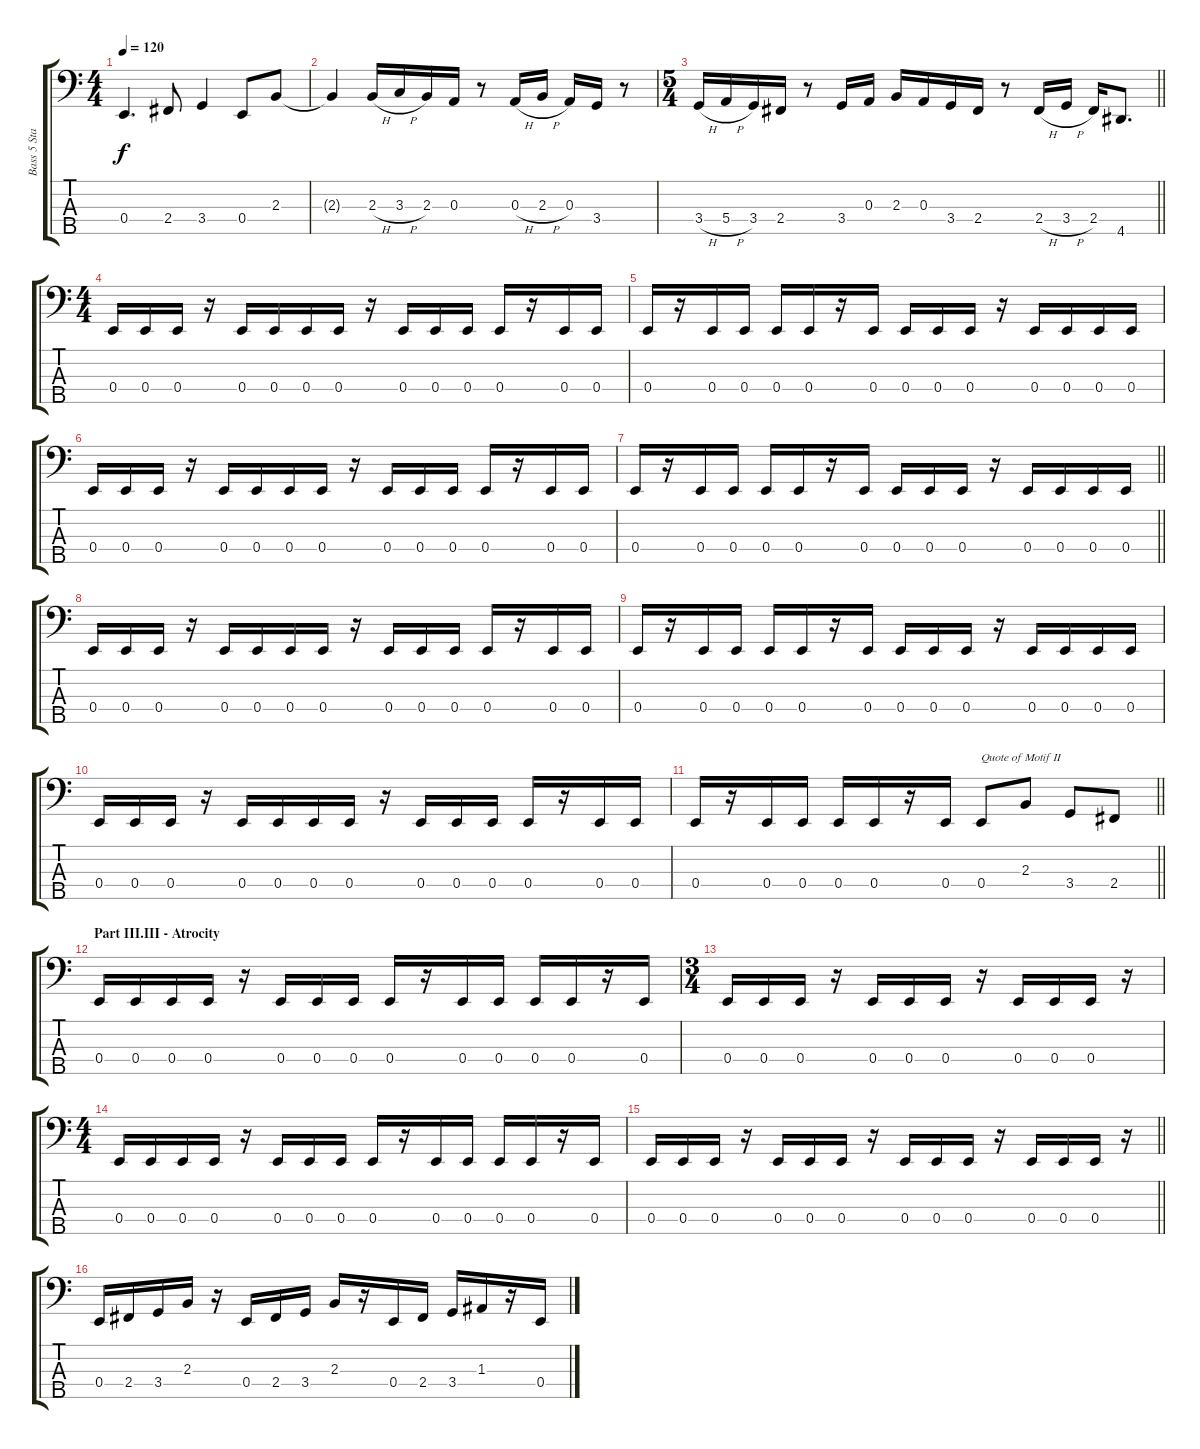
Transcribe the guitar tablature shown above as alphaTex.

\track ("Bass 5 Standard" "Bass 5 Sta") {instrument electricbassfinger}
\staff {score tabs}
\tuning (G2 D2 A1 E1 B0) {hide}
\ts (4 4)
\tempo 120
\clef f4
\ks c
0.4.4{d dy f} 2.4.8 3.4.4 0.4.8 2.3.8 |
2.3{t}.4 2.3{h}.16 3.3{h}.16 2.3.16 0.3.16 r.8 0.3{h}.16 2.3{h}.16 0.3.16 3.4.16 r.8 |
\ts (5 4)
\barLineRight lightlight
3.4{h}.16 5.4{h}.16 3.4.16 2.4.16 r.8 3.4.16 0.3.16 2.3.16 0.3.16 3.4.16 2.4.16 r.8 2.4{h}.16 3.4{h}.16 2.4.16 4.5.8{d} |
\ts (4 4)
\section ("" "")
0.4.16 0.4.16 0.4.16 r.16 0.4.16 0.4.16 0.4.16 0.4.16 r.16 0.4.16 0.4.16 0.4.16 0.4.16 r.16 0.4.16 0.4.16 |
0.4.16 r.16 0.4.16 0.4.16 0.4.16 0.4.16 r.16 0.4.16 0.4.16 0.4.16 0.4.16 r.16 0.4.16 0.4.16 0.4.16 0.4.16 |
0.4.16 0.4.16 0.4.16 r.16 0.4.16 0.4.16 0.4.16 0.4.16 r.16 0.4.16 0.4.16 0.4.16 0.4.16 r.16 0.4.16 0.4.16 |
\barLineRight lightlight
0.4.16 r.16 0.4.16 0.4.16 0.4.16 0.4.16 r.16 0.4.16 0.4.16 0.4.16 0.4.16 r.16 0.4.16 0.4.16 0.4.16 0.4.16 |
0.4.16 0.4.16 0.4.16 r.16 0.4.16 0.4.16 0.4.16 0.4.16 r.16 0.4.16 0.4.16 0.4.16 0.4.16 r.16 0.4.16 0.4.16 |
0.4.16 r.16 0.4.16 0.4.16 0.4.16 0.4.16 r.16 0.4.16 0.4.16 0.4.16 0.4.16 r.16 0.4.16 0.4.16 0.4.16 0.4.16 |
0.4.16 0.4.16 0.4.16 r.16 0.4.16 0.4.16 0.4.16 0.4.16 r.16 0.4.16 0.4.16 0.4.16 0.4.16 r.16 0.4.16 0.4.16 |
\barLineRight lightlight
0.4.16 r.16 0.4.16 0.4.16 0.4.16 0.4.16 r.16 0.4.16 0.4.8{txt "Quote of Motif II"} 2.3.8 3.4.8 2.4.8 |
\section ("" "Part III.III - Atrocity")
0.4.16 0.4.16 0.4.16 0.4.16 r.16 0.4.16 0.4.16 0.4.16 0.4.16 r.16 0.4.16 0.4.16 0.4.16 0.4.16 r.16 0.4.16 |
\ts (3 4)
0.4.16 0.4.16 0.4.16 r.16 0.4.16 0.4.16 0.4.16 r.16 0.4.16 0.4.16 0.4.16 r.16 |
\ts (4 4)
0.4.16 0.4.16 0.4.16 0.4.16 r.16 0.4.16 0.4.16 0.4.16 0.4.16 r.16 0.4.16 0.4.16 0.4.16 0.4.16 r.16 0.4.16 |
\barLineRight lightlight
0.4.16 0.4.16 0.4.16 r.16 0.4.16 0.4.16 0.4.16 r.16 0.4.16 0.4.16 0.4.16 r.16 0.4.16 0.4.16 0.4.16 r.16 |
0.4.16 2.4.16 3.4.16 2.3.16 r.16 0.4.16 2.4.16 3.4.16 2.3.16 r.16 0.4.16 2.4.16 3.4.16 1.3.16 r.16 0.4.16
